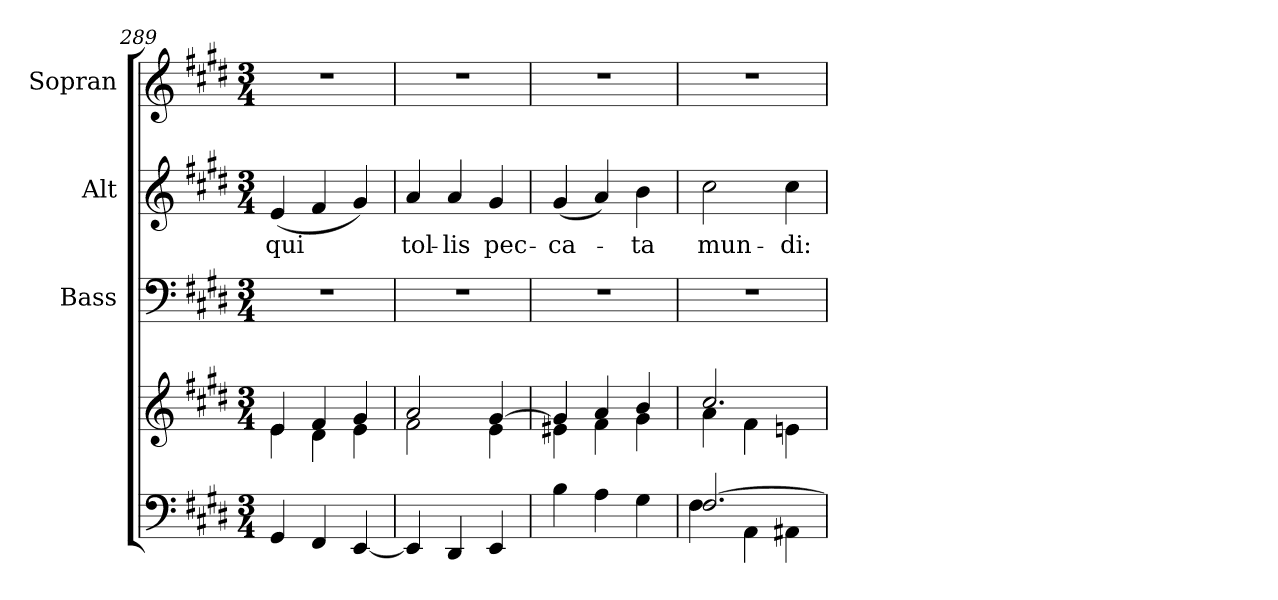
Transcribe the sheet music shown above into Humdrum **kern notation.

**kern	**kern	**kern	**kern	**text	**kern
*part4	*part4	*part3	*part2	*part2	*part1
*staff5	*staff4	*staff3	*staff2	*staff2	*staff1
*	*	*I"Bass	*I"Alt	*	*I"Sopran
*	*	*I'B.	*I'A.	*	*I'S.
*clefF4	*clefG2	*clefF4	*clefG2	*	*clefG2
*k[f#c#g#d#]	*k[f#c#g#d#]	*k[f#c#g#d#]	*k[f#c#g#d#]	*	*k[f#c#g#d#]
*E:	*E:	*E:	*E:	*	*E:
*M3/4	*M3/4	*M3/4	*M3/4	*	*M3/4
=289	=289	=289	=289	=289	=289
*	*^	*	*	*	*
!	!	!	!	!	!LO:LY:b	!
4GG#/	4e/	4e\	2.r	(<4e/	qui	2.r
4FF#/	4f#/	4d#\	.	4f#/	.	.
[4EE/	4g#/	4e\	.	4g#/)	.	.
=290	=290	=290	=290	=290	=290	=290
!	!	!	!	!	!LO:LY:b	!
4EE/]	2a/	2f#\	2.r	4a/	tol-	2.r
!	!	!	!	!	!LO:LY:b	!
4DD#/	.	.	.	4a/	-lis	.
!	!	!	!	!	!LO:LY:b	!
4EE/	[>4g#/	4e\	.	4g#/	pec-	.
!!LO:PB:g=z
=291	=291	=291	=291	=291	=291	=291
!	!	!	!	!	!LO:LY:b	!
4B\	4g#/]	4e#X\	2.r	(<4g#/	-ca-	2.r
4A\	4a/	4f#\	.	4a/)	.	.
!	!	!	!	!	!LO:LY:b	!
4G#\	4b/	4g#\	.	4b\	-ta	.
=292	=292	=292	=292	=292	=292	=292
*^	*	*	*	*	*	*
!	!	!	!	!	!	!LO:LY:b	!
[>2.F#/	4F#\	2.cc#/	4a\	2.r	2cc#\	mun-	2.r
.	4AA\	.	4f#\	.	.	.	.
!	!	!	!	!	!	!LO:LY:b	!
.	4AA#X\	.	4en\	.	4cc#\	-di:	.
*v	*v	*	*	*	*	*	*
*	*v	*v	*	*	*	*
=	=	=	=	=	=
*-	*-	*-	*-	*-	*-
